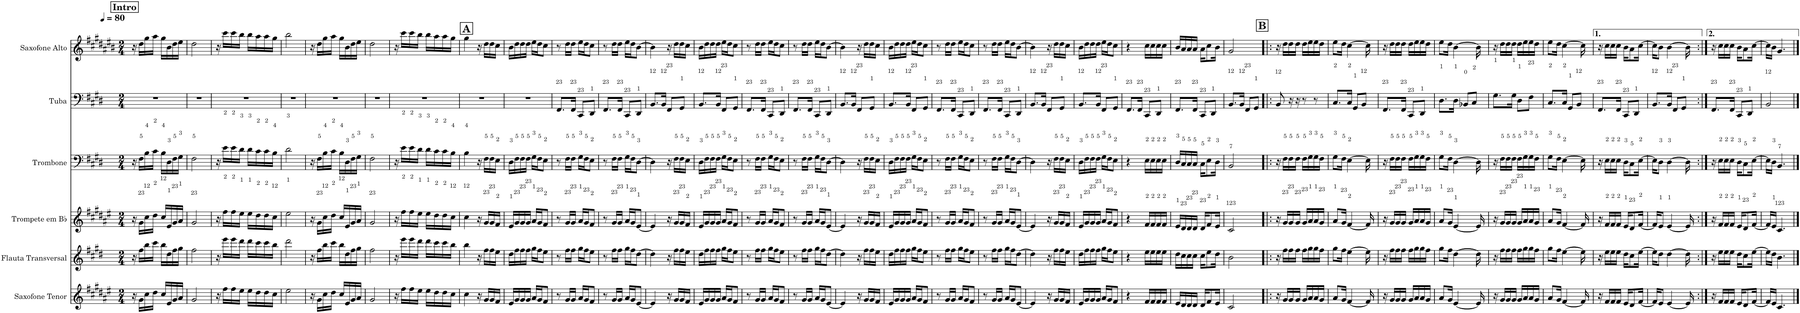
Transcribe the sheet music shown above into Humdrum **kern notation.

**kern	**kern	**kern	**kern	**kern	**kern
*part6	*part5	*part4	*part3	*part2	*part1
*staff6	*staff5	*staff4	*staff3	*staff2	*staff1
*I"Saxofone Tenor	*I"Flauta Transversal	*I"Trompete em Bb	*I"Trombone	*I"Tuba	*I"Saxofone Alto
*I'Sax. Tn.	*I'Fl.	*I'Tpt. em Bb	*I'Tbn.	*I'Tba.	*
*clefG2	*clefG2	*clefG2	*clefF4	*clefF4	*clefG2
*Trd8c14	*	*Trd1c2	*	*	*Trd5c9
*k[f#c#g#d#a#e#]	*k[f#c#g#d#]	*k[f#c#g#d#a#e#]	*k[f#c#g#d#]	*k[f#c#g#d#]	*k[f#c#g#d#a#e#b#]
*M2/4	*M2/4	*M2/4	*M2/4	*M2/4	*M2/4
*MM80	*MM80	*MM80	*MM80	*MM80	*MM80
!!LO:REH:place=s1:a:B:cj:fs=12:t=Intro
=1	=1	=1	=1	=1	=1
16r	16r	16r	16r	2r	16r
16g#\LL	16ff#\LL	16g#\LL	16F#\LL	.	16dd#\LL
16cc#\	16bb\	16cc#\	16B\	.	16gg#\
16dd#\JJ	16ccc#\JJ	16dd#\JJ	16c#\JJ	.	16aa#\JJ
16cc#/LL	16bb\LL	16cc#/LL	16B\LL	.	16gg#\LL
16e#/	16dd#\	16e#/	16D#\	.	16b#\
16g#/	16ff#\	16g#/	16F#\	.	16dd#\
16a#/JJ	16gg#\JJ	16a#/JJ	16G#\JJ	.	16ee#\JJ
=2	=2	=2	=2	=2	=2
2g#/	2ff#\	2g#/	2F#\	2r	2dd#\
=3	=3	=3	=3	=3	=3
16r	16r	16r	16r	2r	16r
16ff#\LL	16eee\LL	16ff#\LL	16e\LL	.	16ccc#\LL
16ff#\	16eee\	16ff#\	16e\	.	16ccc#\
16ee#\JJ	16ddd#\JJ	16ee#\JJ	16d#\JJ	.	16bb#\JJ
16ee#\LL	16ddd#\LL	16ee#\LL	16d#\LL	.	16bb#\LL
16dd#\	16ccc#\	16dd#\	16c#\	.	16aa#\
16dd#\	16ccc#\	16dd#\	16c#\	.	16aa#\
16cc#\JJ	16bb\JJ	16cc#\JJ	16B\JJ	.	16gg#\JJ
=4	=4	=4	=4	=4	=4
2ee#\	2ddd#\	2ee#\	2d#\	2r	2bb#\
=5	=5	=5	=5	=5	=5
16r	16r	16r	16r	2r	16r
16g#\LL	16ff#\LL	16g#\LL	16F#\LL	.	16dd#\LL
16cc#\	16bb\	16cc#\	16B\	.	16gg#\
16dd#\JJ	16ccc#\JJ	16dd#\JJ	16c#\JJ	.	16aa#\JJ
16cc#/LL	16bb\LL	16cc#/LL	16B\LL	.	16gg#\LL
16e#/	16dd#\	16e#/	16D#\	.	16b#\
16g#/	16ff#\	16g#/	16F#\	.	16dd#\
16a#/JJ	16gg#\JJ	16a#/JJ	16G#\JJ	.	16ee#\JJ
=6	=6	=6	=6	=6	=6
2g#/	2ff#\	2g#/	2F#\	2r	2dd#\
=7	=7	=7	=7	=7	=7
16r	16r	16r	16r	2r	16r
16ff#\LL	16eee\LL	16ff#\LL	16e\LL	.	16ccc#\LL
16ff#\	16eee\	16ff#\	16e\	.	16ccc#\
16ee#\JJ	16ddd#\JJ	16ee#\JJ	16d#\JJ	.	16bb#\JJ
16ee#\LL	16ddd#\LL	16ee#\LL	16d#\LL	.	16bb#\LL
16dd#\	16ccc#\	16dd#\	16c#\	.	16aa#\
16dd#\	16ccc#\	16dd#\	16c#\	.	16aa#\
16cc#\JJ	16bb\JJ	16cc#\JJ	16B\JJ	.	16gg#\JJ
!!LO:REH:place=s1:a:B:cj:fs=14:t=A
=8	=8	=8	=8	=8	=8
4cc#\	4bb\	4cc#\	4B\	2r	4gg#\
16r	16r	16r	16r	.	16r
16g#/LL	16ff#\LL	16g#/LL	16F#\LL	.	16dd#\LL
16g#/	16ff#\	16g#/	16F#\	.	16dd#\
16f#/JJ	16ee\JJ	16f#/JJ	16E\JJ	.	16cc#\JJ
=9	=9	=9	=9	=9	=9
16e#/LL	16dd#\LL	16e#/LL	16D#\LL	2r	16b#\LL
16g#/	16ff#\	16g#/	16F#\	.	16dd#\
16g#/	16ff#\	16g#/	16F#\	.	16dd#\
16g#/JJ	16ff#\JJ	16g#/JJ	16F#\JJ	.	16dd#\JJ
16a#/LL	16gg#\LL	16a#/LL	16G#\LL	.	16ee#\LL
16g#/J	16ff#\J	16g#/J	16F#\J	.	16dd#\J
8f#/J	8ee\J	8f#/J	8E\J	.	8cc#\J
=10	=10	=10	=10	=10	=10
8r	8r	8r	8r	8.FF#/L	8r
16g#/LL	16ff#\LL	16g#/LL	16F#\LL	.	16dd#\LL
16g#/JJ	16ff#\JJ	16g#/JJ	16F#\JJ	16FF#/Jk	16dd#\JJ
16a#/LL	16gg#\LL	16a#/LL	16G#\LL	8CC#/L	16ee#\LL
16g#/J	16ff#\J	16g#/J	16F#\J	.	16dd#\J
8f#/J	8ee\J	8f#/J	8E\J	8DD#/J	8cc#\J
=11	=11	=11	=11	=11	=11
8r	8r	8r	8r	8.FF#/L	8r
16g#/LL	16ff#\LL	16g#/LL	16F#\LL	.	16dd#\LL
16g#/JJ	16ff#\JJ	16g#/JJ	16F#\JJ	16FF#/Jk	16dd#\JJ
16a#/LL	16gg#\LL	16a#/LL	16G#\LL	8CC#/L	16ee#\LL
16g#/J	16ff#\J	16g#/J	16F#\J	.	16dd#\J
[8e#/J	[8dd#\J	[8e#/J	[8D#\J	8DD#/J	[8b#\J
=12	=12	=12	=12	=12	=12
4e#/]	4dd#\]	4e#/]	4D#\]	8.BB/L	4b#\]
.	.	.	.	16BB/Jk	.
16r	16r	16r	16r	8FF#/L	16r
16g#/LL	16ff#\LL	16g#/LL	16F#\LL	.	16dd#\LL
16g#/	16ff#\	16g#/	16F#\	8GG#/J	16dd#\
16f#/JJ	16ee\JJ	16f#/JJ	16E\JJ	.	16cc#\JJ
=13	=13	=13	=13	=13	=13
16e#/LL	16dd#\LL	16e#/LL	16D#\LL	8.BB/L	16b#\LL
16g#/	16ff#\	16g#/	16F#\	.	16dd#\
16g#/	16ff#\	16g#/	16F#\	.	16dd#\
16g#/JJ	16ff#\JJ	16g#/JJ	16F#\JJ	16BB/Jk	16dd#\JJ
16a#/LL	16gg#\LL	16a#/LL	16G#\LL	8FF#/L	16ee#\LL
16g#/J	16ff#\J	16g#/J	16F#\J	.	16dd#\J
8f#/J	8ee\J	8f#/J	8E\J	8GG#/J	8cc#\J
=14	=14	=14	=14	=14	=14
8r	8r	8r	8r	8.FF#/L	8r
16g#/LL	16ff#\LL	16g#/LL	16F#\LL	.	16dd#\LL
16g#/JJ	16ff#\JJ	16g#/JJ	16F#\JJ	16FF#/Jk	16dd#\JJ
16a#/LL	16gg#\LL	16a#/LL	16G#\LL	8CC#/L	16ee#\LL
16g#/J	16ff#\J	16g#/J	16F#\J	.	16dd#\J
8f#/J	8ee\J	8f#/J	8E\J	8DD#/J	8cc#\J
=15	=15	=15	=15	=15	=15
8r	8r	8r	8r	8.FF#/L	8r
16g#/LL	16ff#\LL	16g#/LL	16F#\LL	.	16dd#\LL
16g#/JJ	16ff#\JJ	16g#/JJ	16F#\JJ	16FF#/Jk	16dd#\JJ
16a#/LL	16gg#\LL	16a#/LL	16G#\LL	8CC#/L	16ee#\LL
16g#/J	16ff#\J	16g#/J	16F#\J	.	16dd#\J
[8e#/J	[8dd#\J	[8e#/J	[8D#\J	8DD#/J	[8b#\J
=16	=16	=16	=16	=16	=16
4e#/]	4dd#\]	4e#/]	4D#\]	8.BB/L	4b#\]
.	.	.	.	16BB/Jk	.
16r	16r	16r	16r	8FF#/L	16r
16g#/LL	16ff#\LL	16g#/LL	16F#\LL	.	16dd#\LL
16g#/	16ff#\	16g#/	16F#\	8GG#/J	16dd#\
16f#/JJ	16ee\JJ	16f#/JJ	16E\JJ	.	16cc#\JJ
=17	=17	=17	=17	=17	=17
16e#/LL	16dd#\LL	16e#/LL	16D#\LL	8.BB/L	16b#\LL
16g#/	16ff#\	16g#/	16F#\	.	16dd#\
16g#/	16ff#\	16g#/	16F#\	.	16dd#\
16g#/JJ	16ff#\JJ	16g#/JJ	16F#\JJ	16BB/Jk	16dd#\JJ
16a#/LL	16gg#\LL	16a#/LL	16G#\LL	8FF#/L	16ee#\LL
16g#/J	16ff#\J	16g#/J	16F#\J	.	16dd#\J
8f#/J	8ee\J	8f#/J	8E\J	8GG#/J	8cc#\J
=18	=18	=18	=18	=18	=18
8r	8r	8r	8r	8.FF#/L	8r
16g#/LL	16ff#\LL	16g#/LL	16F#\LL	.	16dd#\LL
16g#/JJ	16ff#\JJ	16g#/JJ	16F#\JJ	16FF#/Jk	16dd#\JJ
16a#/LL	16gg#\LL	16a#/LL	16G#\LL	8CC#/L	16ee#\LL
16g#/J	16ff#\J	16g#/J	16F#\J	.	16dd#\J
8f#/J	8ee\J	8f#/J	8E\J	8DD#/J	8cc#\J
=19	=19	=19	=19	=19	=19
8r	8r	8r	8r	8.FF#/L	8r
16g#/LL	16ff#\LL	16g#/LL	16F#\LL	.	16dd#\LL
16g#/JJ	16ff#\JJ	16g#/JJ	16F#\JJ	16FF#/Jk	16dd#\JJ
16a#/LL	16gg#\LL	16a#/LL	16G#\LL	8CC#/L	16ee#\LL
16g#/J	16ff#\J	16g#/J	16F#\J	.	16dd#\J
[8e#/J	[8dd#\J	[8e#/J	[8D#\J	8DD#/J	[8b#\J
=20	=20	=20	=20	=20	=20
4e#/]	4dd#\]	4e#/]	4D#\]	8.BB/L	4b#\]
.	.	.	.	16BB/Jk	.
16r	16r	16r	16r	8FF#/L	16r
16g#/LL	16ff#\LL	16g#/LL	16F#\LL	.	16dd#\LL
16g#/	16ff#\	16g#/	16F#\	8GG#/J	16dd#\
16f#/JJ	16ee\JJ	16f#/JJ	16E\JJ	.	16cc#\JJ
=21	=21	=21	=21	=21	=21
16e#/LL	16dd#\LL	16e#/LL	16D#\LL	8.BB/L	16b#\LL
16g#/	16ff#\	16g#/	16F#\	.	16dd#\
16g#/	16ff#\	16g#/	16F#\	.	16dd#\
16g#/JJ	16ff#\JJ	16g#/JJ	16F#\JJ	16BB/Jk	16dd#\JJ
16a#/LL	16gg#\LL	16a#/LL	16G#\LL	8FF#/L	16ee#\LL
16g#/J	16ff#\J	16g#/J	16F#\J	.	16dd#\J
8f#/J	8ee\J	8f#/J	8E\J	8GG#/J	8cc#\J
=22	=22	=22	=22	=22	=22
4r	4r	4r	4r	8.FF#/L	4r
.	.	.	.	16FF#/Jk	.
16f#/LL	16ee\LL	16f#/LL	16E\LL	8CC#/L	16cc#\LL
16f#/	16ee\	16f#/	16E\	.	16cc#\
16f#/	16ee\	16f#/	16E\	8DD#/J	16cc#\
16f#/JJ	16ee\JJ	16f#/JJ	16E\JJ	.	16cc#\JJ
=23	=23	=23	=23	=23	=23
16e#/LL	16dd#\LL	16e#/LL	16D#/LL	8.FF#/L	16b#/LL
16d#/	16cc#\	16d#/	16C#/	.	16a#/
16d#/	16cc#\	16d#/	16C#/	.	16a#/
16d#/JJ	16cc#\JJ	16d#/JJ	16C#/JJ	16FF#/Jk	16a#/JJ
16d#/KL	16cc#\KL	16d#/KL	16C#\KL	8CC#/L	16a#\KL
8f#/	8ee\	8f#/	8E\	.	8cc#\
.	.	.	.	8DD#/J	.
16e#/Jk	16dd#\Jk	16e#/Jk	16D#\Jk	.	16b#\Jk
=24	=24	=24	=24	=24	=24
2c#/	2b\	2c#/	2BB/	8.BB/L	2g#/
.	.	.	.	16BB/Jk	.
.	.	.	.	8FF#/L	.
.	.	.	.	8GG#/J	.
!!LO:REH:place=s1:a:B:cj:fs=14:t=B
=25!|:	=25!|:	=25!|:	=25!|:	=25!|:	=25!|:
16r	16r	16r	16r	8BB/	16r
16g#/LL	16ff#\LL	16g#/LL	16F#\LL	.	16dd#\LL
16g#/	16ff#\	16g#/	16F#\	16r	16dd#\
16g#/JJ	16ff#\JJ	16g#/JJ	16F#\JJ	16r	16dd#\JJ
16g#/LL	16ff#\LL	16g#/LL	16F#\LL	8r	16dd#\LL
16a#/	16gg#\	16a#/	16G#\	.	16ee#\
16a#/	16gg#\	16a#/	16G#\	8r	16ee#\
16g#/JJ	16ff#\JJ	16g#/JJ	16F#\JJ	.	16dd#\JJ
=26	=26	=26	=26	=26	=26
8a#/L	8gg#\L	8a#/L	8G#\L	8.C#/L	8ee#\L
16g#/Jk	16ff#\Jk	16g#/Jk	16F#\Jk	.	16dd#\Jk
[4f#/	[4ee\	[4f#/	[4E\	16C#/Jk	[4cc#\
.	.	.	.	8GG#/L	.
.	.	.	.	8BB/J	.
16f#/]	16ee\]	16f#/]	16E\]	.	16cc#\]
=27	=27	=27	=27	=27	=27
16r	16r	16r	16r	8.FF#/L	16r
16g#/LL	16ff#\LL	16g#/LL	16F#\LL	.	16dd#\LL
16g#/	16ff#\	16g#/	16F#\	.	16dd#\
16g#/JJ	16ff#\JJ	16g#/JJ	16F#\JJ	16FF#/Jk	16dd#\JJ
16g#/LL	16ff#\LL	16g#/LL	16F#\LL	8CC#/L	16dd#\LL
16a#/	16gg#\	16a#/	16G#\	.	16ee#\
16a#/	16gg#\	16a#/	16G#\	8DD#/J	16ee#\
16g#/JJ	16ff#\JJ	16g#/JJ	16F#\JJ	.	16dd#\JJ
=28	=28	=28	=28	=28	=28
8a#/L	8gg#\L	8a#/L	8G#\L	8.D#\L	8ee#\L
16g#/Jk	16ff#\Jk	16g#/Jk	16F#\Jk	.	16dd#\Jk
[4e#/	[4dd#\	[4e#/	[4D#\	16D#\Jk	[4b#\
.	.	.	.	8BB-X/L	.
.	.	.	.	8C#/J	.
16e#/]	16dd#\]	16e#/]	16D#\]	.	16b#\]
=29	=29	=29	=29	=29	=29
16r	16r	16r	16r	8.G#\L	16r
16g#/LL	16ff#\LL	16g#/LL	16F#\LL	.	16dd#\LL
16g#/	16ff#\	16g#/	16F#\	.	16dd#\
16g#/JJ	16ff#\JJ	16g#/JJ	16F#\JJ	16G#\Jk	16dd#\JJ
16g#/LL	16ff#\LL	16g#/LL	16F#\LL	8D#\L	16dd#\LL
16a#/	16gg#\	16a#/	16G#\	.	16ee#\
16a#/	16gg#\	16a#/	16G#\	8F#\J	16ee#\
16g#/JJ	16ff#\JJ	16g#/JJ	16F#\JJ	.	16dd#\JJ
=30	=30	=30	=30	=30	=30
8a#/L	8gg#\L	8a#/L	8G#\L	8.C#/L	8ee#\L
16g#/Jk	16ff#\Jk	16g#/Jk	16F#\Jk	.	16dd#\Jk
[4f#/	[4ee\	[4f#/	[4E\	16C#/Jk	[4cc#\
.	.	.	.	8GG#/L	.
.	.	.	.	8BB/J	.
16f#/]	16ee\]	16f#/]	16E\]	.	16cc#\]
=31	=31	=31	=31	=31	=31
16r	16r	16r	16r	8.FF#/L	16r
16f#/LL	16ee\LL	16f#/LL	16E\LL	.	16cc#\LL
16f#/	16ee\	16f#/	16E\	.	16cc#\
16f#/JJ	16ee\JJ	16f#/JJ	16E\JJ	16FF#/Jk	16cc#\JJ
16e#/KL	16dd#\KL	16e#/KL	16D#\KL	8CC#/L	16b#\KL
8d#/	8cc#\	8d#/	8C#\	.	8a#\
.	.	.	.	8DD#/J	.
[16f#/Jk	[16ee\Jk	[16f#/Jk	[16E\Jk	.	[16cc#\Jk
=32	=32	=32	=32	=32	=32
16f#/KL]	16ee\KL]	16f#/KL]	16E\KL]	8.BB/L	16cc#\KL]
8e#/J	8dd#\J	8e#/J	8D#\J	.	8b#\J
[4e#/	[4dd#\	[4e#/	[4D#\	16BB/Jk	[4b#\
.	.	.	.	8FF#/L	.
.	.	.	.	8GG#/J	.
16e#/]	16dd#\]	16e#/]	16D#\]	.	16b#\]
=33:|!	=33:|!	=33:|!	=33:|!	=33:|!	=33:|!
16r	16r	16r	16r	8.FF#/L	16r
16f#/LL	16ee\LL	16f#/LL	16E\LL	.	16cc#\LL
16f#/	16ee\	16f#/	16E\	.	16cc#\
16f#/JJ	16ee\JJ	16f#/JJ	16E\JJ	16FF#/Jk	16cc#\JJ
16e#/KL	16dd#\KL	16e#/KL	16D#\KL	8CC#/L	16b#\KL
8d#/	8cc#\	8d#/	8C#\	.	8a#\
.	.	.	.	8DD#/J	.
[16f#/Jk	[16ee\Jk	[16f#/Jk	[16E\Jk	.	[16cc#\Jk
=34	=34	=34	=34	=34	=34
16f#/LL]	16ee\LL]	16f#/LL]	16E\LL]	2BB/	16cc#\LL]
16e#/JJ	16dd#\JJ	16e#/JJ	16D#\JJ	.	16b#\JJ
4.c#/	4.b\	4.c#/	4.BB/	.	4.g#/
==	==	==	==	==	==
*-	*-	*-	*-	*-	*-
